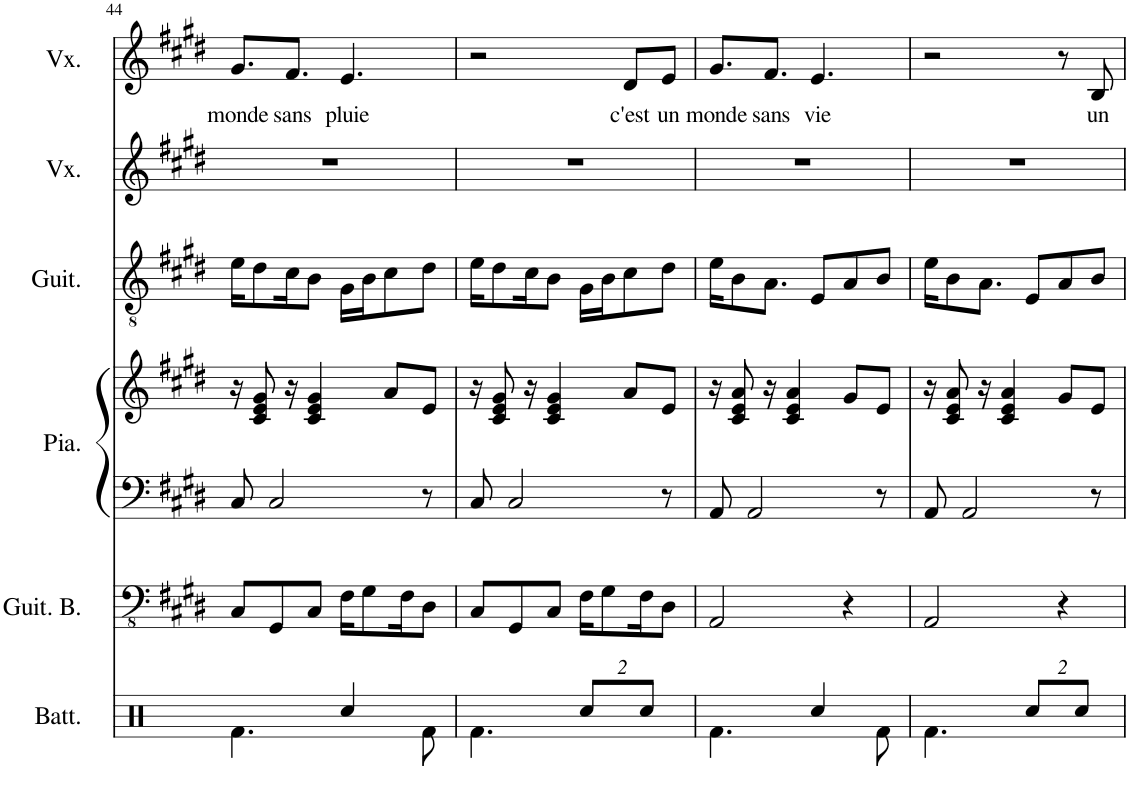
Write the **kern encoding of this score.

**kern	**kern	**kern	**kern	**kern	**kern	**kern	**text
*part6	*part5	*part4	*part4	*part3	*part2	*part1	*part1
*staff7	*staff6	*staff5	*staff4	*staff3	*staff2	*staff1	*staff1
*I"Batterie	*I"Guitare basse	*I"Piano	*	*I"Guitare classique	*I"Voix	*I"Voix	*
*I'Batt.	*I'Guit. B.	*I'Pia.	*	*I'Guit.	*I'Vx.	*I'Vx.	*
!!LO:PB:g=z
*clefX	*clefFv4	*clefF4	*clefG2	*clefGv2	*clefG2	*clefG2	*
*k[]	*k[f#c#g#d#]	*k[f#c#g#d#]	*k[f#c#g#d#]	*k[f#c#g#d#]	*k[f#c#g#d#]	*k[f#c#g#d#]	*
*M6/8	*M6/8	*M6/8	*M6/8	*M6/8	*M6/8	*M6/8	*
=44	=44	=44	=44	=44	=44	=44	=44
!	!	!	!	!	!	!	!LO:LY:b
4.Rf\	8CC#/L	8C#/	16r	16e\KL	2.r	8.g#/L	monde
.	.	.	8c#/ 8e/ 8g#/	8d#\	.	.	.
.	8GGG#/	2C#/	.	.	.	.	.
!	!	!	!	!	!	!	!LO:LY:b
.	.	.	16r	16c#\K	.	8.f#/J	sans
.	8CC#/J	.	4c#/ 4e/ 4g#/	8B\J	.	.	.
!	!	!	!	!	!	!	!LO:LY:b
4Rcc/	16FF#\KL	.	.	16G#\LL	.	4.e/	pluie
.	8GG#\	.	.	16B\J	.	.	.
.	.	.	8a/L	8c#\	.	.	.
.	16FF#\K	.	.	.	.	.	.
8Rf\	8DD#\J	8r	8e/J	8d#\J	.	.	.
=45	=45	=45	=45	=45	=45	=45	=45
4.Rf\	8CC#/L	8C#/	16r	16e\KL	2.r	2r	.
.	.	.	8c#/ 8e/ 8g#/	8d#\	.	.	.
.	8GGG#/	2C#/	.	.	.	.	.
.	.	.	16r	16c#\K	.	.	.
.	8CC#/J	.	4c#/ 4e/ 4g#/	8B\J	.	.	.
*Xbrackettup	*	*	*	*	*	*	*
16%3Rcc/L	16FF#\KL	.	.	16G#\LL	.	.	.
.	8GG#\	.	.	16B\J	.	.	.
!	!	!	!	!	!	!	!LO:LY:b
.	.	.	8a/L	8c#\	.	8d#/L	c'est
16%3Rcc/J	16FF#\K	.	.	.	.	.	.
!	!	!	!	!	!	!	!LO:LY:b
.	8DD#\J	8r	8e/J	8d#\J	.	8e/J	un
=46	=46	=46	=46	=46	=46	=46	=46
!	!	!	!	!	!	!	!LO:LY:b
4.Rf\	2AAA/	8AA/	16r	16e\KL	2.r	8.g#/L	monde
.	.	.	8c#/ 8e/ 8a/	8B\	.	.	.
.	.	2AA/	.	.	.	.	.
!	!	!	!	!	!	!	!LO:LY:b
.	.	.	16r	8.A\J	.	8.f#/J	sans
.	.	.	4c#/ 4e/ 4a/	.	.	.	.
!	!	!	!	!	!	!	!LO:LY:b
4Rcc/	.	.	.	8E/L	.	4.e/	vie
.	4r	.	8g#/L	8A/	.	.	.
8Rf\	.	8r	8e/J	8B/J	.	.	.
=47	=47	=47	=47	=47	=47	=47	=47
4.Rf\	2AAA/	8AA/	16r	16e\KL	2.r	2r	.
.	.	.	8c#/ 8e/ 8a/	8B\	.	.	.
.	.	2AA/	.	.	.	.	.
.	.	.	16r	8.A\J	.	.	.
.	.	.	4c#/ 4e/ 4a/	.	.	.	.
16%3Rcc/L	.	.	.	8E/L	.	.	.
.	4r	.	8g#/L	8A/	.	8r	.
16%3Rcc/J	.	.	.	.	.	.	.
!	!	!	!	!	!	!	!LO:LY:b
.	.	8r	8e/J	8B/J	.	8B/	un
=	=	=	=	=	=	=	=
*-	*-	*-	*-	*-	*-	*-	*-
